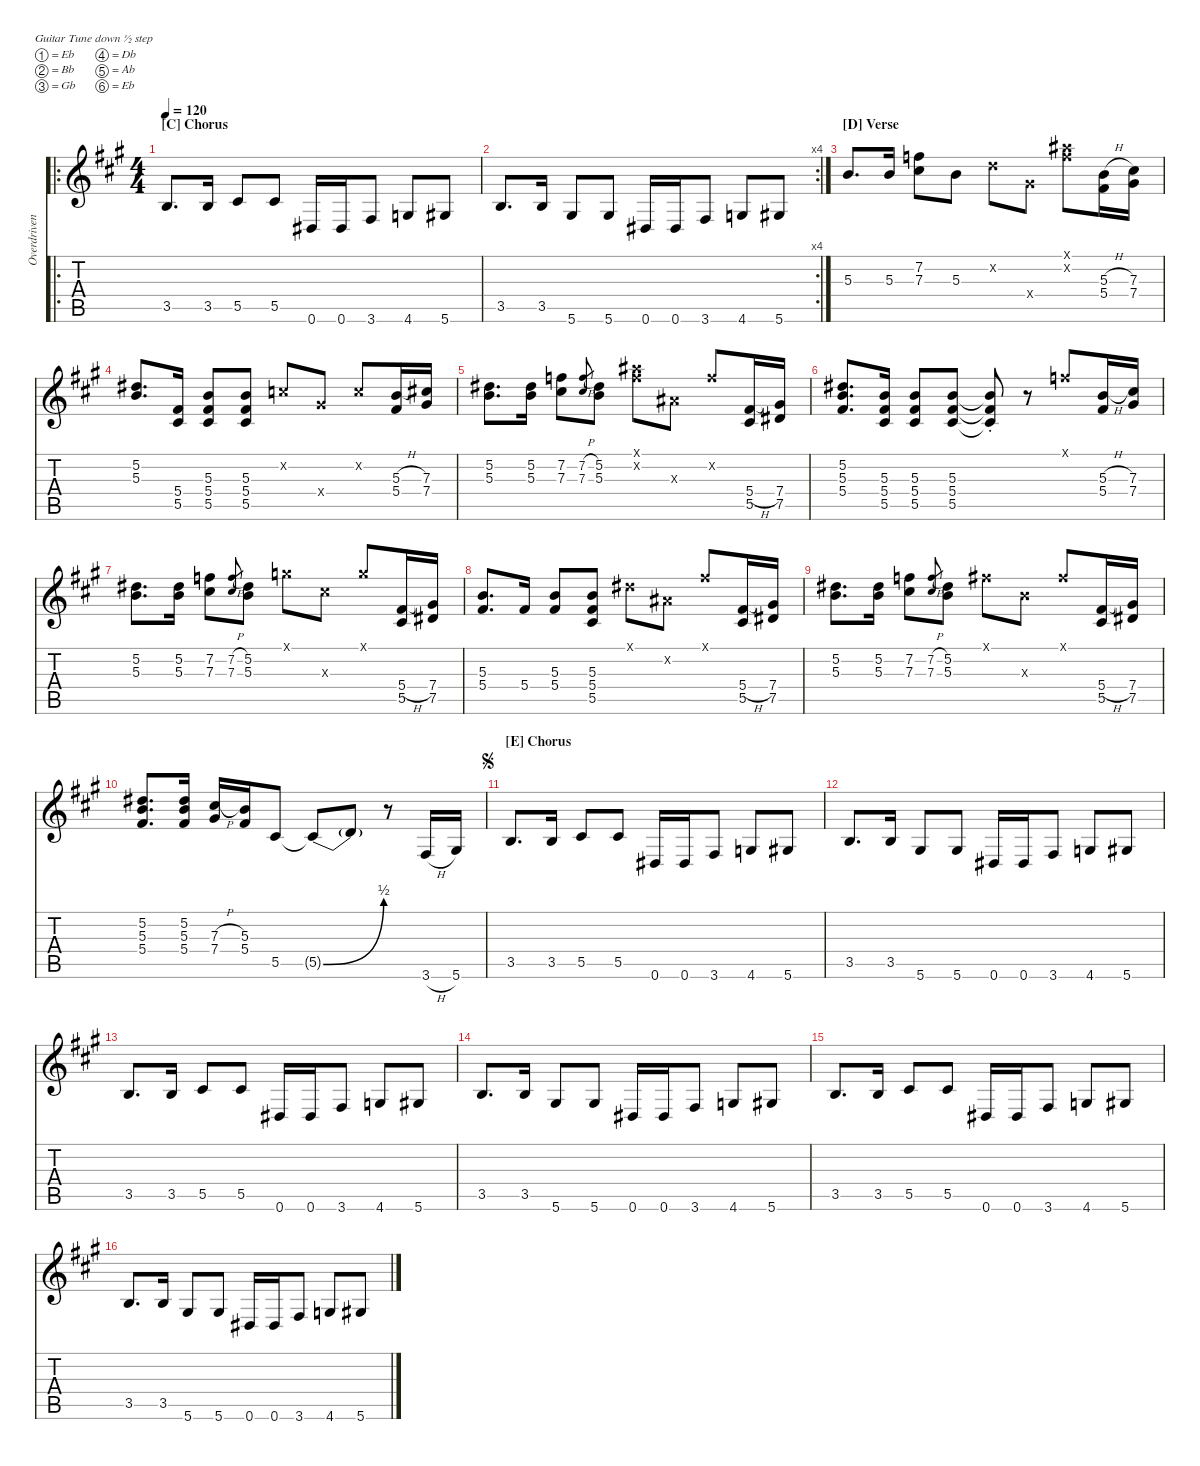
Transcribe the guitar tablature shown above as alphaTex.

\defaultSystemsLayout 4
\hideDynamics
\bracketExtendMode nobrackets
\otherSystemsTrackNameOrientation horizontal
\track ("Overdriven Gtr. Tuned Down 1/2 Step" "Overdriven") {instrument overdrivenguitar}
\staff {score tabs}
\tuning (Eb4 Bb3 Gb3 Db3 Ab2 Eb2)
\ro
\ts (4 4)
\section ("C" "Chorus")
\tempo 120
\clef g2
\ks a
3.5{acc forcenatural}.8{d dy mf beam Up} 3.5{acc forcenatural}.16{beam Up} 5.5{acc #}.8{beam Up} 5.5{acc #}.8{beam Up} 0.6{acc #}.16{beam Up} 0.6{acc #}.16{beam Up} 3.6{acc #}.8{beam Up} 4.6{acc forcenatural}.8{beam Up} 5.6{acc #}.8{beam Up} |
\rc 4
3.5{acc forcenatural}.8{d beam Up} 3.5{acc forcenatural}.16{beam Up} 5.6{acc #}.8{beam Up} 5.6{acc #}.8{beam Up} 0.6{acc #}.16{beam Up} 0.6{acc #}.16{beam Up} 3.6{acc #}.8{beam Up} 4.6{acc forcenatural}.8{beam Up} 5.6{acc #}.8{beam Up} |
\section ("D" "Verse")
5.3{acc forcenatural}.8{d beam Up} 5.3{acc forcenatural}.16{beam Up} (7.2{acc forcenatural} 7.3{acc #}).8{beam Down} 5.3{acc forcenatural}.8{beam Down} 4.2{x acc forcenatural}.8{beam Down} 7.4{x acc #}.8{beam Down} (7.1{x acc #} 7.2{x acc forcenatural}).8{beam Down} (5.3{h acc forcenatural} 5.4{acc #}).16{beam Down} (7.3{acc #} 7.4{acc #}).16{beam Down} |
(5.2{acc #} 5.3{acc forcenatural}).8{d beam Up} (5.4{acc #} 5.5{acc #}).16{beam Up} (5.3{acc forcenatural} 5.4{acc #} 5.5{acc #}).8{beam Up} (5.3{acc forcenatural} 5.4{acc #} 5.5{acc #}).8{beam Up} 2.2{x acc forcenatural}.8{beam Up} 7.4{x acc #}.8{beam Up} 2.2{x acc forcenatural}.8{beam Up} (5.3{h acc forcenatural} 5.4{acc #}).16{beam Up} (7.3{acc #} 7.4{acc #}).16{beam Up} |
(5.2{acc #} 5.3{acc forcenatural}).8{d beam Down} (5.2{acc #} 5.3{acc forcenatural}).16{beam Down} (7.2{acc forcenatural} 7.3{acc #}).8{beam Down} (7.2{h acc forcenatural} 7.3{acc #}).8{gr beam Up} (5.2{acc #} 5.3{acc forcenatural}).8{beam Down} (7.1{x acc #} 7.2{x acc forcenatural}).8{beam Down} 4.3{x acc #}.8{beam Down} 7.2{x acc forcenatural}.8{beam Up} (5.4{h acc #} 5.5{acc #}).16{beam Up} (7.4{acc #} 7.5{acc #}).16{beam Up} |
(5.2{acc #} 5.3{acc forcenatural} 5.4{acc #}).8{d beam Up} (5.3{acc forcenatural} 5.4{acc #} 5.5{acc #}).16{beam Up} (5.3{acc forcenatural} 5.4{acc #} 5.5{acc #}).8{beam Up} (5.3{acc forcenatural} 5.4{acc #} 5.5{acc #}).8{beam Up} (5.3{st t acc forcenatural} 5.4{st t acc #} 5.5{st t acc #}).8{beam Up} r.8{beam Up} 2.1{x acc forcenatural}.8{beam Up} (5.3{h acc forcenatural} 5.4{acc #}).16{beam Up} (7.3{acc #} 7.4{acc #}).16{beam Up} |
(5.2{acc #} 5.3{acc forcenatural}).8{d beam Down} (5.2{acc #} 5.3{acc forcenatural}).16{beam Down} (7.2{acc forcenatural} 7.3{acc #}).8{beam Down} (7.2{h acc forcenatural} 7.3{acc #}).8{gr beam Up} (5.2{acc #} 5.3{acc forcenatural}).8{beam Down} 4.1{x acc forcenatural}.8{beam Down} 7.3{x acc #}.8{beam Down} 4.1{x acc forcenatural}.8{beam Up} (5.4{h acc #} 5.5{acc #}).16{beam Up} (7.4{acc #} 7.5{acc #}).16{beam Up} |
(5.3{acc forcenatural} 5.4{acc #}).8{d beam Up} 5.4{acc #}.16{beam Up} (5.3{acc forcenatural} 5.4{acc #}).8{beam Up} (5.3{acc forcenatural} 5.4{acc #} 5.5{acc #}).8{beam Up} 0.1{x acc #}.8{beam Down} 0.2{x acc #}.8{beam Down} 3.1{x acc #}.8{beam Up} (5.4{h acc #} 5.5{acc #}).16{beam Up} (7.4{acc #} 7.5{acc #}).16{beam Up} |
(5.2{acc #} 5.3{acc forcenatural}).8{d beam Down} (5.2{acc #} 5.3{acc forcenatural}).16{beam Down} (7.2{acc forcenatural} 7.3{acc #}).8{beam Down} (7.2{h acc forcenatural} 7.3{acc #}).8{gr beam Up} (5.2{acc #} 5.3{acc forcenatural}).8{beam Down} 3.1{x acc #}.8{beam Down} 5.3{x acc forcenatural}.8{beam Down} 3.1{x acc #}.8{beam Up} (5.4{h acc #} 5.5{acc #}).16{beam Up} (7.4{acc #} 7.5{acc #}).16{beam Up} |
(5.2{acc #} 5.3{acc forcenatural} 5.4{acc #}).8{d beam Up} (5.2{acc #} 5.3{acc forcenatural} 5.4{acc #}).16{beam Up} (7.3{h acc #} 7.4{acc #}).16{beam Up} (5.3{acc forcenatural} 5.4{acc #}).16{beam Up} 5.5{acc #}.8{beam Up} 5.5{be (bend 0 0 60 2) t acc #}.8{beam Up} 5.5{t}.8{beam Up} r.8{beam Up} 3.6{h acc #}.16{beam Up} 5.6{acc #}.16{beam Up} |
\section ("E" "Chorus")
\jump segno
3.5{acc forcenatural}.8{d beam Up} 3.5{acc forcenatural}.16{beam Up} 5.5{acc #}.8{beam Up} 5.5{acc #}.8{beam Up} 0.6{acc #}.16{beam Up} 0.6{acc #}.16{beam Up} 3.6{acc #}.8{beam Up} 4.6{acc forcenatural}.8{beam Up} 5.6{acc #}.8{beam Up} |
3.5{acc forcenatural}.8{d beam Up} 3.5{acc forcenatural}.16{beam Up} 5.6{acc #}.8{beam Up} 5.6{acc #}.8{beam Up} 0.6{acc #}.16{beam Up} 0.6{acc #}.16{beam Up} 3.6{acc #}.8{beam Up} 4.6{acc forcenatural}.8{beam Up} 5.6{acc #}.8{beam Up} |
3.5{acc forcenatural}.8{d beam Up} 3.5{acc forcenatural}.16{beam Up} 5.5{acc #}.8{beam Up} 5.5{acc #}.8{beam Up} 0.6{acc #}.16{beam Up} 0.6{acc #}.16{beam Up} 3.6{acc #}.8{beam Up} 4.6{acc forcenatural}.8{beam Up} 5.6{acc #}.8{beam Up} |
3.5{acc forcenatural}.8{d beam Up} 3.5{acc forcenatural}.16{beam Up} 5.6{acc #}.8{beam Up} 5.6{acc #}.8{beam Up} 0.6{acc #}.16{beam Up} 0.6{acc #}.16{beam Up} 3.6{acc #}.8{beam Up} 4.6{acc forcenatural}.8{beam Up} 5.6{acc #}.8{beam Up} |
3.5{acc forcenatural}.8{d beam Up} 3.5{acc forcenatural}.16{beam Up} 5.5{acc #}.8{beam Up} 5.5{acc #}.8{beam Up} 0.6{acc #}.16{beam Up} 0.6{acc #}.16{beam Up} 3.6{acc #}.8{beam Up} 4.6{acc forcenatural}.8{beam Up} 5.6{acc #}.8{beam Up} |
3.5{acc forcenatural}.8{d beam Up} 3.5{acc forcenatural}.16{beam Up} 5.6{acc #}.8{beam Up} 5.6{acc #}.8{beam Up} 0.6{acc #}.16{beam Up} 0.6{acc #}.16{beam Up} 3.6{acc #}.8{beam Up} 4.6{acc forcenatural}.8{beam Up} 5.6{acc #}.8{beam Up}
